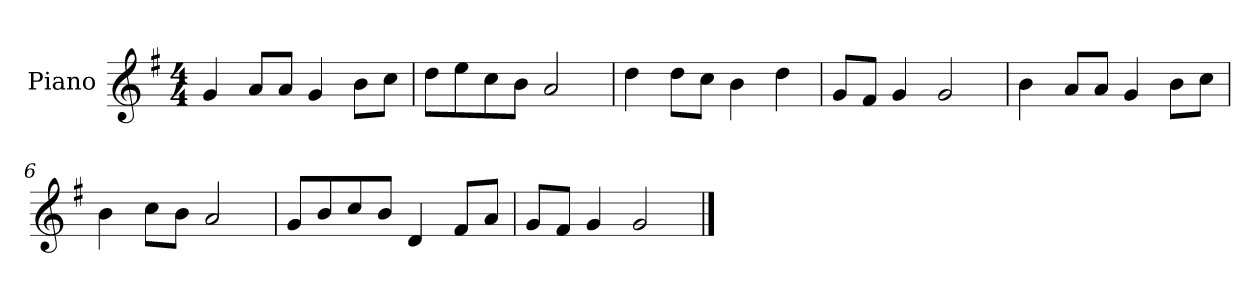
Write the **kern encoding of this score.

**kern
*part1
*staff1
*I"Piano
*I'P-no
*clefG2
*k[f#]
*M4/4
*MM90
=1
4g/
8a/L
8a/J
4g/
8b\L
8cc\J
=2
8dd\L
8ee\
8cc\
8b\J
2a/
=3
4dd\
8dd\L
8cc\J
4b\
4dd\
=4
8g/L
8f#/J
4g/
2g/
=5
4b\
8a/L
8a/J
4g/
8b\L
8cc\J
=6
4b\
8cc\L
8b\J
2a/
=7
8g/L
8b/
8cc/
8b/J
4d/
8f#/L
8a/J
!!LO:LB:g=z
=8
8g/L
8f#/J
4g/
2g/
==
*-
